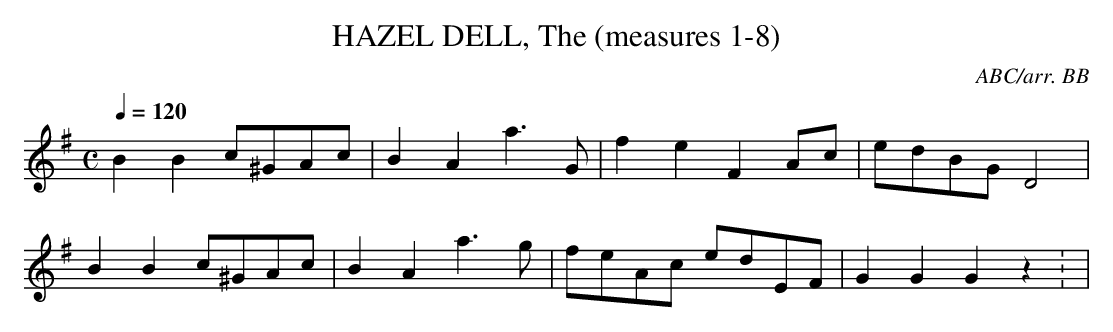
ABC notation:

X:1
T:HAZEL DELL, The (measures 1-8)
Y:"Schottische"
C:ABC/arr. BB
Q:1/4=120
L:1/8
M:C
K:G %Transposed from D
B2B2 c^GAc|B2A2 a3G|f2e2 F2Ac|edBG D4|
B2B2 c^GAc|B2A2 a3g|feAc edEF|G2G2G2z2:|
